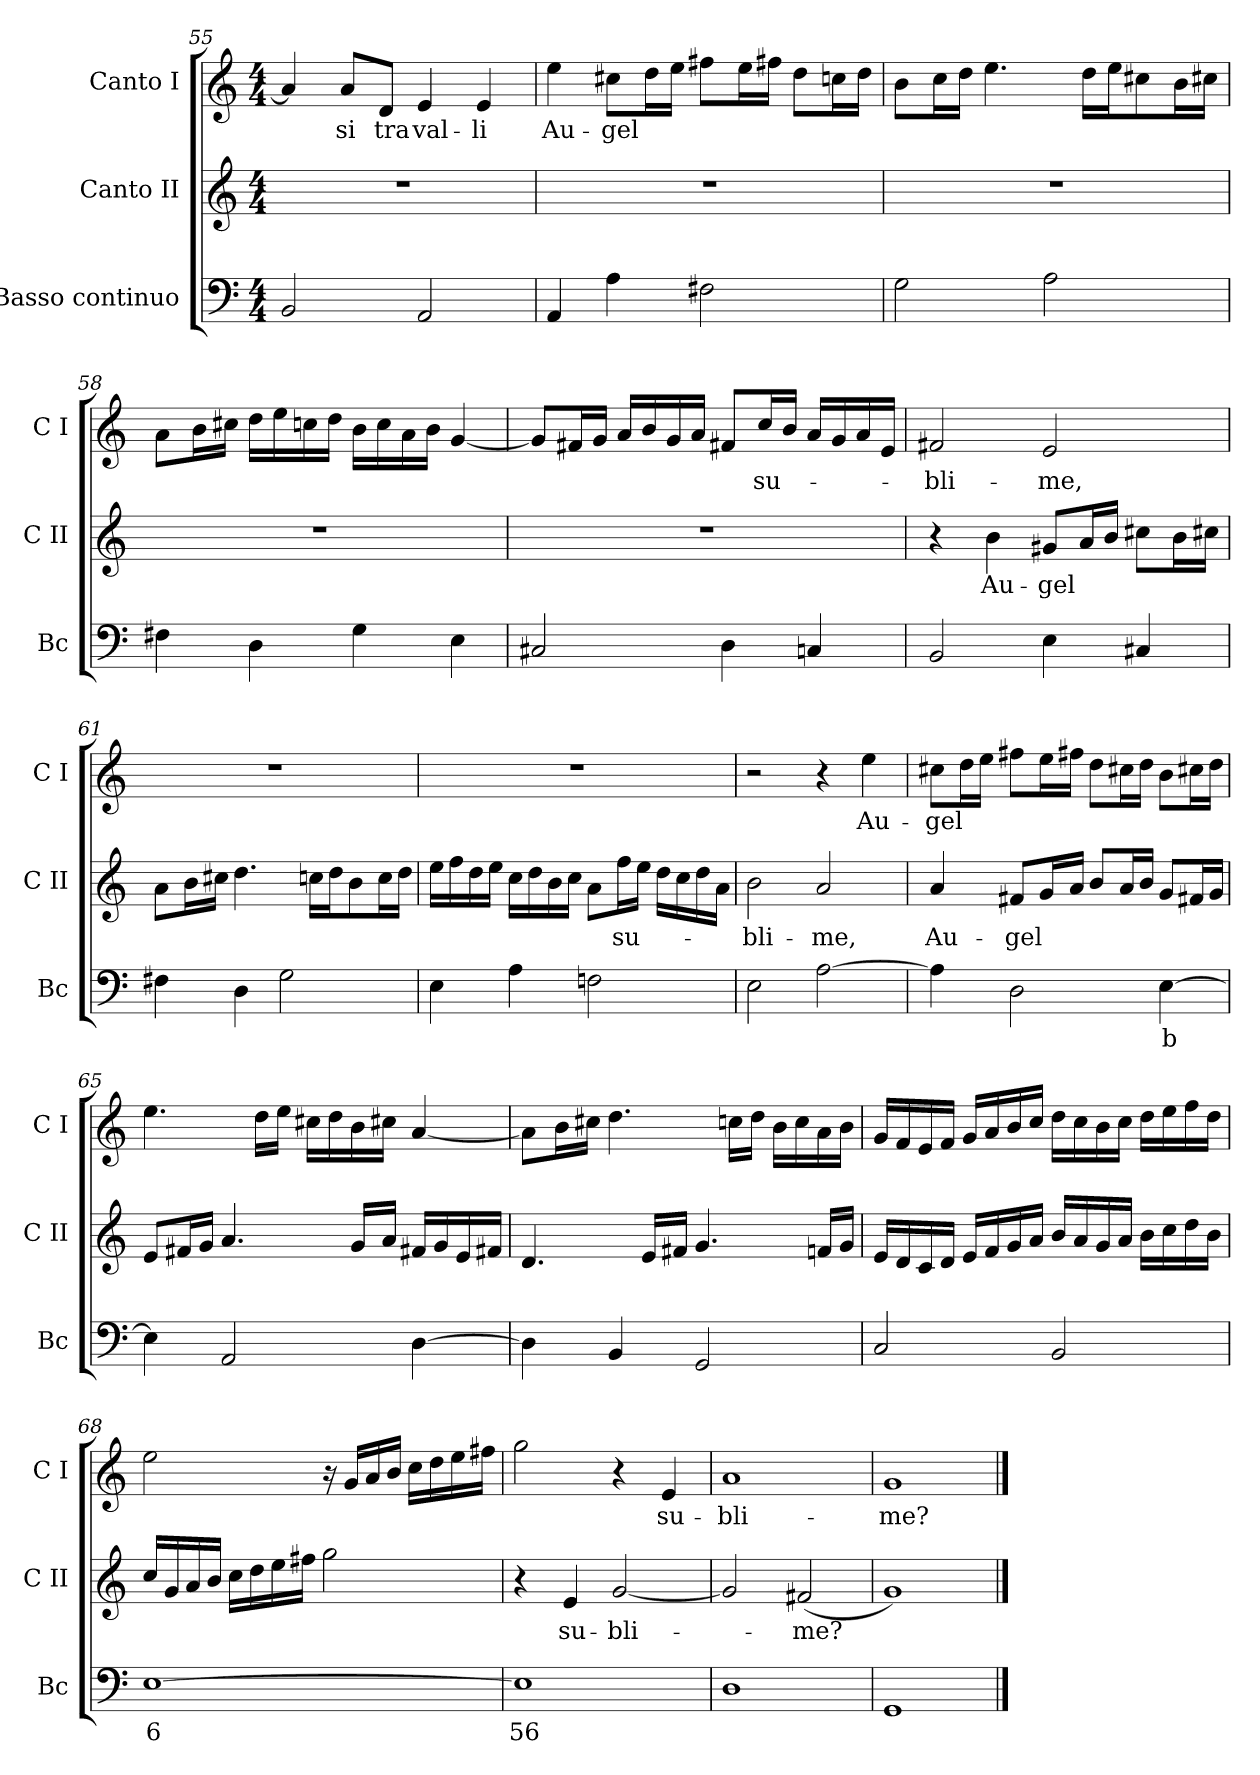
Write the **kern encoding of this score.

**kern	**text	**kern	**text	**kern	**text
*part3	*part3	*part2	*part2	*part1	*part1
*staff3	*staff3	*staff2	*staff2	*staff1	*staff1
*I"Basso continuo	*	*I"Canto II	*	*I"Canto I	*
*I'Bc	*	*I'C II	*	*I'C I	*
*clefF4	*	*clefG2	*	*clefG2	*
*k[]	*	*k[]	*	*k[]	*
*C:	*	*C:	*	*C:	*
*M4/4	*	*M4/4	*	*M4/4	*
=55	=55	=55	=55	=55	=55
2BB	.	1r	.	4a]	.
.	.	.	.	8aL	-si
.	.	.	.	8dJ	tra
2AA	.	.	.	4e	val-
.	.	.	.	4e	-li
=56	=56	=56	=56	=56	=56
4AA	.	1r	.	4ee	Au-
4A	.	.	.	8cc#XL	-gel
.	.	.	.	16ddL	.
.	.	.	.	16eeJJ	.
2F#X	.	.	.	8ff#XL	.
.	.	.	.	16eeL	.
.	.	.	.	16ff#XJJ	.
.	.	.	.	8ddL	.
.	.	.	.	16ccnL	.
.	.	.	.	16ddJJ	.
=57	=57	=57	=57	=57	=57
2G	.	1r	.	8bL	.
.	.	.	.	16ccL	.
.	.	.	.	16ddJJ	.
.	.	.	.	4.ee	.
2A	.	.	.	.	.
.	.	.	.	16ddLL	.
.	.	.	.	16eeJ	.
.	.	.	.	8cc#X	.
.	.	.	.	16bL	.
.	.	.	.	16cc#XJJ	.
=58	=58	=58	=58	=58	=58
4F#X	.	1r	.	8aL	.
.	.	.	.	16bL	.
.	.	.	.	16cc#XJJ	.
4D	.	.	.	16ddLL	.
.	.	.	.	16ee	.
.	.	.	.	16ccn	.
.	.	.	.	16ddJJ	.
4G	.	.	.	16bLL	.
.	.	.	.	16cc	.
.	.	.	.	16a	.
.	.	.	.	16bJJ	.
4E	.	.	.	[4g	.
=59	=59	=59	=59	=59	=59
2C#X	.	1r	.	8gL]	.
.	.	.	.	16f#XL	.
.	.	.	.	16gJJ	.
.	.	.	.	16aLL	.
.	.	.	.	16b	.
.	.	.	.	16g	.
.	.	.	.	16aJJ	.
4D	.	.	.	8f#XL	.
.	.	.	.	16ccL	su-
.	.	.	.	16bJJ	.
4Cn	.	.	.	16aLL	.
.	.	.	.	16g	.
.	.	.	.	16a	.
.	.	.	.	16eJJ	.
=60	=60	=60	=60	=60	=60
2BB	.	4r	.	2f#X	-bli-
.	.	4b	Au-	.	.
4E	.	8g#XL	-gel	2e	-me,
.	.	16aL	.	.	.
.	.	16bJJ	.	.	.
4C#X	.	8cc#XL	.	.	.
.	.	16bL	.	.	.
.	.	16cc#XJJ	.	.	.
=61	=61	=61	=61	=61	=61
4F#X	.	8aL	.	1r	.
.	.	16bL	.	.	.
.	.	16cc#XJJ	.	.	.
4D	.	4.dd	.	.	.
2G	.	.	.	.	.
.	.	16ccnLL	.	.	.
.	.	16ddJ	.	.	.
.	.	8b	.	.	.
.	.	16ccL	.	.	.
.	.	16ddJJ	.	.	.
=62	=62	=62	=62	=62	=62
4E	.	16eeLL	.	1r	.
.	.	16ff	.	.	.
.	.	16dd	.	.	.
.	.	16eeJJ	.	.	.
4A	.	16ccLL	.	.	.
.	.	16dd	.	.	.
.	.	16b	.	.	.
.	.	16ccJJ	.	.	.
2Fn	.	8aL	.	.	.
.	.	16ffL	su-	.	.
.	.	16eeJJ	.	.	.
.	.	16ddLL	.	.	.
.	.	16cc	.	.	.
.	.	16dd	.	.	.
.	.	16aJJ	.	.	.
=63	=63	=63	=63	=63	=63
2E	.	2b	-bli-	2r	.
[2A	.	2a	-me,	4r	.
.	.	.	.	4ee	Au-
=64	=64	=64	=64	=64	=64
4A]	.	4a	Au-	8cc#XL	-gel
.	.	.	.	16ddL	.
.	.	.	.	16eeJJ	.
2D	.	8f#XL	-gel	8ff#XL	.
.	.	16gL	.	16eeL	.
.	.	16aJJ	.	16ff#XJJ	.
.	.	8bL	.	8ddL	.
.	.	16aL	.	16cc#XL	.
.	.	16bJJ	.	16ddJJ	.
[4E	b	8gL	.	8bL	.
.	.	16f#XL	.	16cc#XL	.
.	.	16gJJ	.	16ddJJ	.
=65	=65	=65	=65	=65	=65
4E]	.	8eL	.	4.ee	.
.	.	16f#XL	.	.	.
.	.	16gJJ	.	.	.
2AA	.	4.a	.	.	.
.	.	.	.	16ddLL	.
.	.	.	.	16eeJJ	.
.	.	.	.	16cc#XLL	.
.	.	.	.	16dd	.
.	.	16gLL	.	16b	.
.	.	16aJJ	.	16cc#XJJ	.
[4D	.	16f#XLL	.	[4a	.
.	.	16g	.	.	.
.	.	16e	.	.	.
.	.	16f#XJJ	.	.	.
=66	=66	=66	=66	=66	=66
4D]	.	4.d	.	8aL]	.
.	.	.	.	16bL	.
.	.	.	.	16cc#XJJ	.
4BB	.	.	.	4.dd	.
.	.	16eLL	.	.	.
.	.	16f#XJJ	.	.	.
2GG	.	4.g	.	.	.
.	.	.	.	16ccnLL	.
.	.	.	.	16ddJJ	.
.	.	.	.	16bLL	.
.	.	.	.	16cc	.
.	.	16fnLL	.	16a	.
.	.	16gJJ	.	16bJJ	.
=67	=67	=67	=67	=67	=67
2C	.	16eLL	.	16gLL	.
.	.	16d	.	16f	.
.	.	16c	.	16e	.
.	.	16dJJ	.	16fJJ	.
.	.	16eLL	.	16gLL	.
.	.	16f	.	16a	.
.	.	16g	.	16b	.
.	.	16aJJ	.	16ccJJ	.
2BB	.	16bLL	.	16ddLL	.
.	.	16a	.	16cc	.
.	.	16g	.	16b	.
.	.	16aJJ	.	16ccJJ	.
.	.	16bLL	.	16ddLL	.
.	.	16cc	.	16ee	.
.	.	16dd	.	16ff	.
.	.	16bJJ	.	16ddJJ	.
=68	=68	=68	=68	=68	=68
[1E	6	16ccLL	.	2ee	.
.	.	16g	.	.	.
.	.	16a	.	.	.
.	.	16bJJ	.	.	.
.	.	16ccLL	.	.	.
.	.	16dd	.	.	.
.	.	16ee	.	.	.
.	.	16ff#XJJ	.	.	.
.	.	2gg	.	16r	.
.	.	.	.	16gLL	.
.	.	.	.	16a	.
.	.	.	.	16bJJ	.
.	.	.	.	16ccLL	.
.	.	.	.	16dd	.
.	.	.	.	16ee	.
.	.	.	.	16ff#XJJ	.
=69	=69	=69	=69	=69	=69
1E]	56	4r	.	2gg	.
.	.	4e	su-	.	.
.	.	[2g	-bli-	4r	.
.	.	.	.	4e	su-
=70	=70	=70	=70	=70	=70
1D	.	2g]	.	1a	-bli-
.	.	(2f#X	-me?	.	.
=71	=71	=71	=71	=71	=71
1GG	.	1g)	.	1g	-me?
==	==	==	==	==	==
*-	*-	*-	*-	*-	*-
